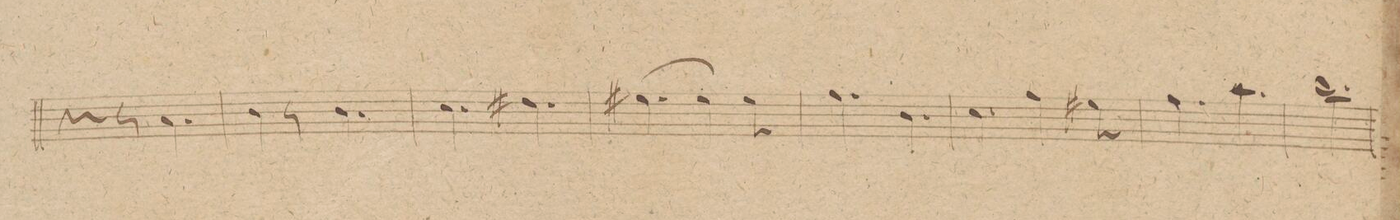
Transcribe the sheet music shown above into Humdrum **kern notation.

**kern	**dynam
*I"Fagotto 2do	*
*clefF4	*
*k[]	*
*M6/8	*
4r	.
8r	.
4.C\	.
=22	=22
4D\	.
8r	.
4.D\	.
=23	=23
4.E\	.
4.F#X\	.
=24	=24
[4.G#X\	.
4G#\]	.
8G#\	.
=25	=25
4.A\	.
4.D\	.
=26	=26
4.E\	.
4A\	.
8G#X\	.
=27	=27
4.A\	.
4.c\	.
=28	=28
2.d\	.
=29	=29
*-	*-
